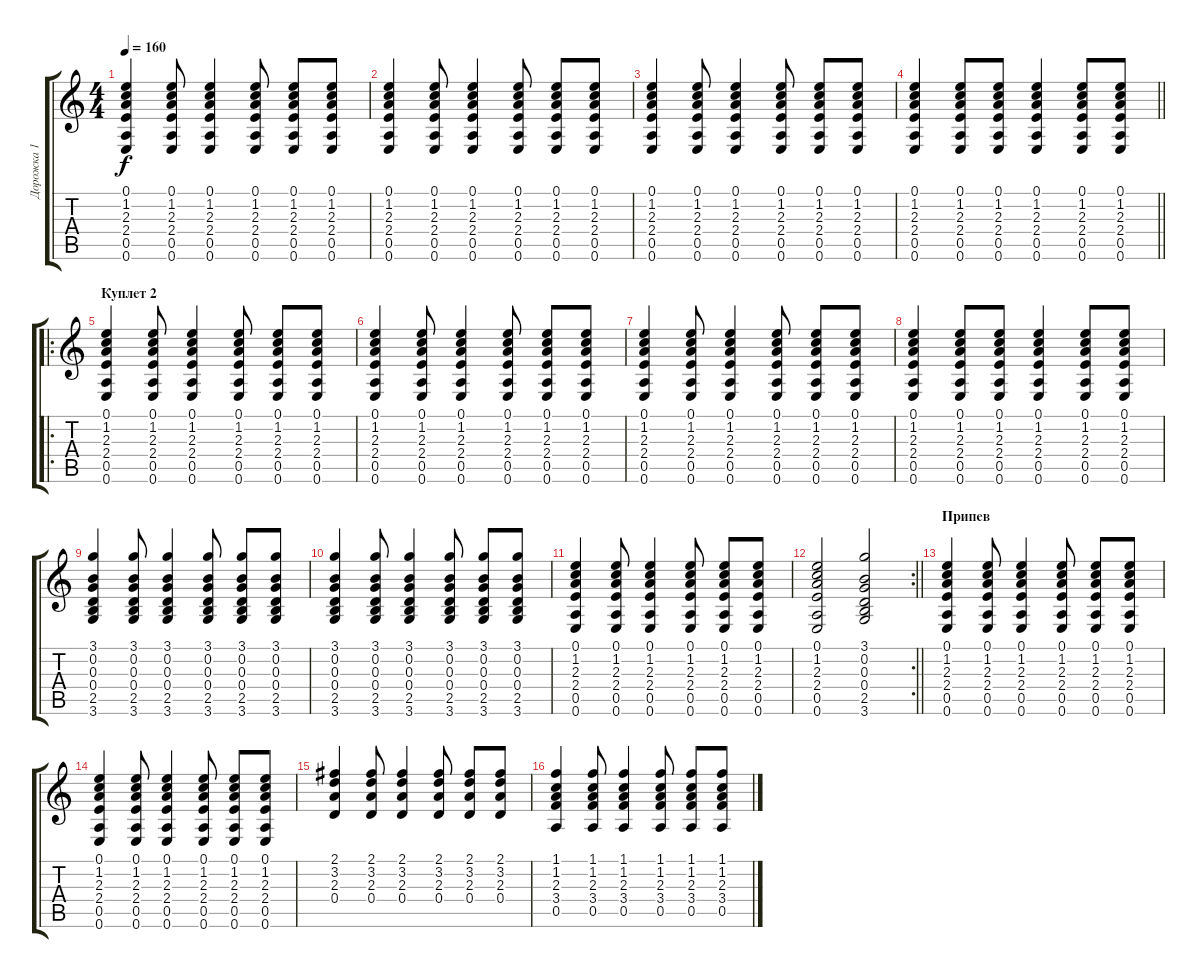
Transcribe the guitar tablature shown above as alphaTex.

\track ("Дорожка 1" "Дорожка 1") {instrument acousticguitarsteel}
\staff {score tabs}
\tuning (E4 B3 G3 D3 A2 E2) {hide}
\ts (4 4)
\tempo 160
\clef g2
\ks c
(0.1 1.2 2.3 2.4 0.5 0.6).4{dy f} (0.1 1.2 2.3 2.4 0.5 0.6).8 (0.1 1.2 2.3 2.4 0.5 0.6).4 (0.1 1.2 2.3 2.4 0.5 0.6).8 (0.1 1.2 2.3 2.4 0.5 0.6).8 (0.1 1.2 2.3 2.4 0.5 0.6).8 |
(0.1 1.2 2.3 2.4 0.5 0.6).4 (0.1 1.2 2.3 2.4 0.5 0.6).8 (0.1 1.2 2.3 2.4 0.5 0.6).4 (0.1 1.2 2.3 2.4 0.5 0.6).8 (0.1 1.2 2.3 2.4 0.5 0.6).8 (0.1 1.2 2.3 2.4 0.5 0.6).8 |
(0.1 1.2 2.3 2.4 0.5 0.6).4 (0.1 1.2 2.3 2.4 0.5 0.6).8 (0.1 1.2 2.3 2.4 0.5 0.6).4 (0.1 1.2 2.3 2.4 0.5 0.6).8 (0.1 1.2 2.3 2.4 0.5 0.6).8 (0.1 1.2 2.3 2.4 0.5 0.6).8 |
\barLineRight lightlight
(0.1 1.2 2.3 2.4 0.5 0.6).4 (0.1 1.2 2.3 2.4 0.5 0.6).8 (0.1 1.2 2.3 2.4 0.5 0.6).8 (0.1 1.2 2.3 2.4 0.5 0.6).4 (0.1 1.2 2.3 2.4 0.5 0.6).8 (0.1 1.2 2.3 2.4 0.5 0.6).8 |
\ro
\section ("" "Куплет 2")
(0.1 1.2 2.3 2.4 0.5 0.6).4 (0.1 1.2 2.3 2.4 0.5 0.6).8 (0.1 1.2 2.3 2.4 0.5 0.6).4 (0.1 1.2 2.3 2.4 0.5 0.6).8 (0.1 1.2 2.3 2.4 0.5 0.6).8 (0.1 1.2 2.3 2.4 0.5 0.6).8 |
(0.1 1.2 2.3 2.4 0.5 0.6).4 (0.1 1.2 2.3 2.4 0.5 0.6).8 (0.1 1.2 2.3 2.4 0.5 0.6).4 (0.1 1.2 2.3 2.4 0.5 0.6).8 (0.1 1.2 2.3 2.4 0.5 0.6).8 (0.1 1.2 2.3 2.4 0.5 0.6).8 |
(0.1 1.2 2.3 2.4 0.5 0.6).4 (0.1 1.2 2.3 2.4 0.5 0.6).8 (0.1 1.2 2.3 2.4 0.5 0.6).4 (0.1 1.2 2.3 2.4 0.5 0.6).8 (0.1 1.2 2.3 2.4 0.5 0.6).8 (0.1 1.2 2.3 2.4 0.5 0.6).8 |
(0.1 1.2 2.3 2.4 0.5 0.6).4 (0.1 1.2 2.3 2.4 0.5 0.6).8 (0.1 1.2 2.3 2.4 0.5 0.6).8 (0.1 1.2 2.3 2.4 0.5 0.6).4 (0.1 1.2 2.3 2.4 0.5 0.6).8 (0.1 1.2 2.3 2.4 0.5 0.6).8 |
(3.1 0.2 0.3 0.4 2.5 3.6).4 (3.1 0.2 0.3 0.4 2.5 3.6).8 (3.1 0.2 0.3 0.4 2.5 3.6).4 (3.1 0.2 0.3 0.4 2.5 3.6).8 (3.1 0.2 0.3 0.4 2.5 3.6).8 (3.1 0.2 0.3 0.4 2.5 3.6).8 |
(3.1 0.2 0.3 0.4 2.5 3.6).4 (3.1 0.2 0.3 0.4 2.5 3.6).8 (3.1 0.2 0.3 0.4 2.5 3.6).4 (3.1 0.2 0.3 0.4 2.5 3.6).8 (3.1 0.2 0.3 0.4 2.5 3.6).8 (3.1 0.2 0.3 0.4 2.5 3.6).8 |
(0.1 1.2 2.3 2.4 0.5 0.6).4 (0.1 1.2 2.3 2.4 0.5 0.6).8 (0.1 1.2 2.3 2.4 0.5 0.6).4 (0.1 1.2 2.3 2.4 0.5 0.6).8 (0.1 1.2 2.3 2.4 0.5 0.6).8 (0.1 1.2 2.3 2.4 0.5 0.6).8 |
\rc 2
\barLineRight lightlight
(0.1 1.2 2.3 2.4 0.5 0.6).2 (3.1 0.2 0.3 0.4 2.5 3.6).2 |
\section ("" "Припев")
(0.1 1.2 2.3 2.4 0.5 0.6).4 (0.1 1.2 2.3 2.4 0.5 0.6).8 (0.1 1.2 2.3 2.4 0.5 0.6).4 (0.1 1.2 2.3 2.4 0.5 0.6).8 (0.1 1.2 2.3 2.4 0.5 0.6).8 (0.1 1.2 2.3 2.4 0.5 0.6).8 |
(0.1 1.2 2.3 2.4 0.5 0.6).4 (0.1 1.2 2.3 2.4 0.5 0.6).8 (0.1 1.2 2.3 2.4 0.5 0.6).4 (0.1 1.2 2.3 2.4 0.5 0.6).8 (0.1 1.2 2.3 2.4 0.5 0.6).8 (0.1 1.2 2.3 2.4 0.5 0.6).8 |
(2.1 3.2 2.3 0.4).4 (2.1 3.2 2.3 0.4).8 (2.1 3.2 2.3 0.4).4 (2.1 3.2 2.3 0.4).8 (2.1 3.2 2.3 0.4).8 (2.1 3.2 2.3 0.4).8 |
(1.1 1.2 2.3 3.4 0.5).4 (1.1 1.2 2.3 3.4 0.5).8 (1.1 1.2 2.3 3.4 0.5).4 (1.1 1.2 2.3 3.4 0.5).8 (1.1 1.2 2.3 3.4 0.5).8 (1.1 1.2 2.3 3.4 0.5).8
